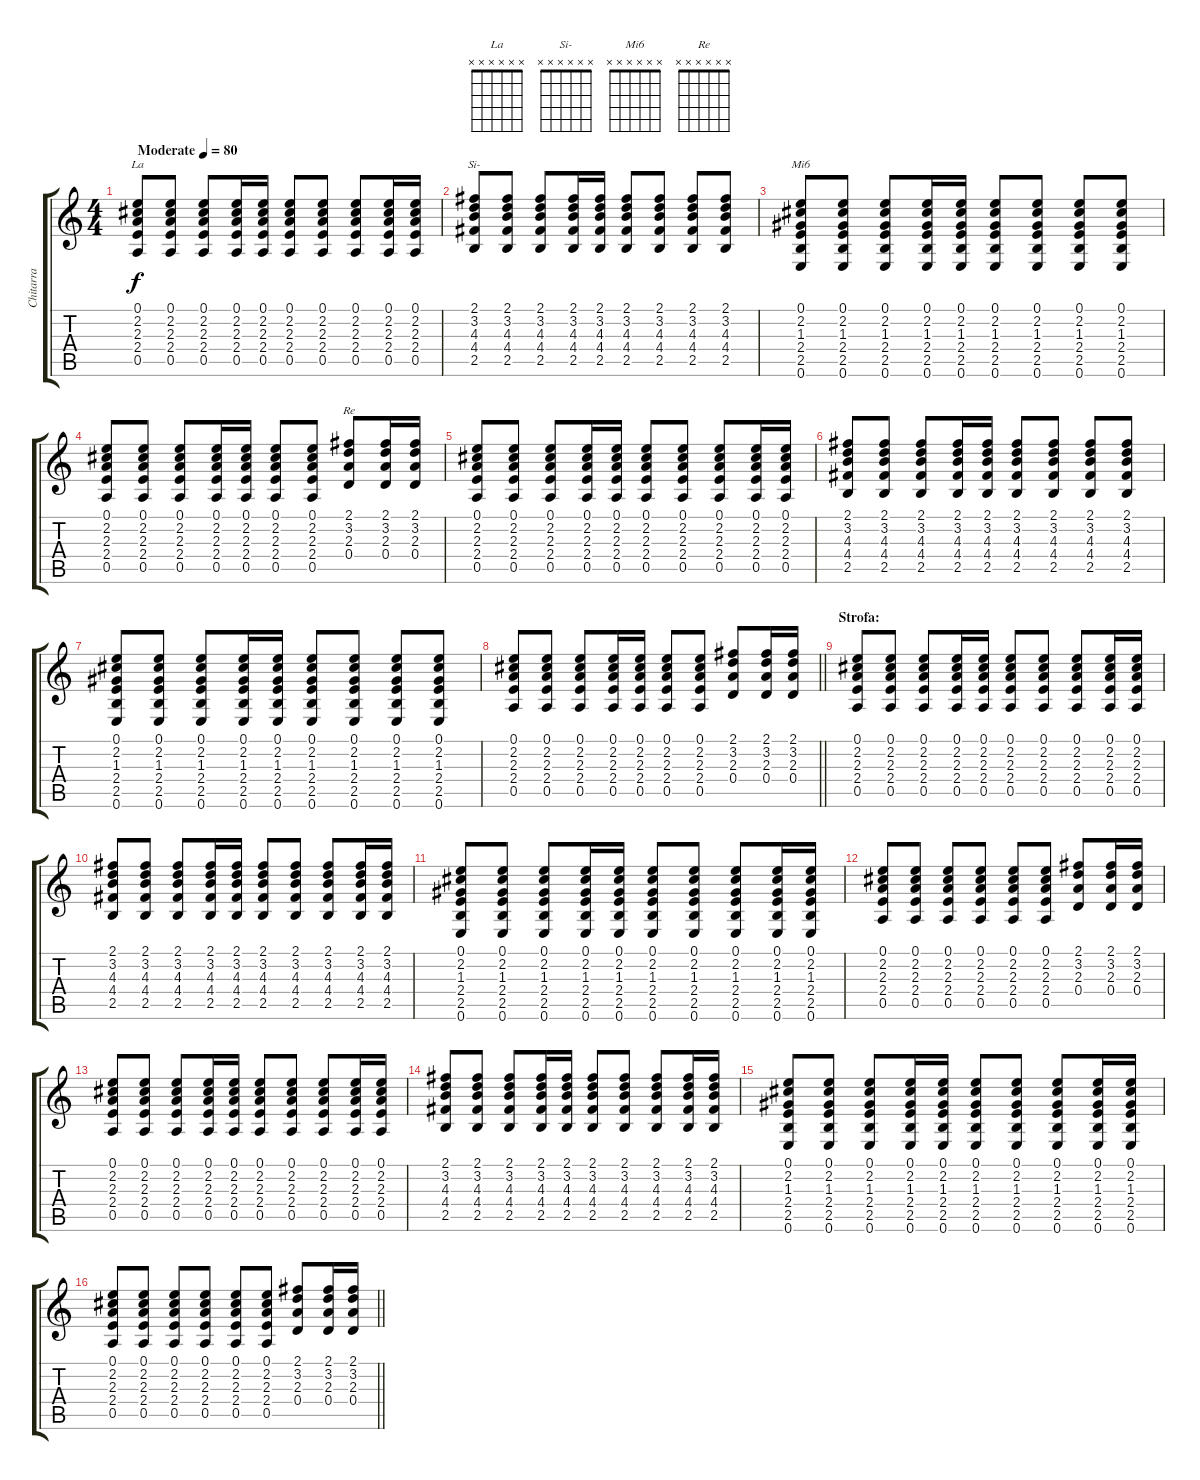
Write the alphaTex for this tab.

\track ("Chitarra" "Chitarra") {instrument acousticguitarsteel}
\staff {score tabs}
\tuning (E4 B3 G3 D3 A2 E2) {hide}
\chord ("La" x x x x x x)
\chord ("Si-" x x x x x x)
\chord ("Mi6" x x x x x x)
\chord ("Re" x x x x x x)
\ts (4 4)
\tempo (80 "Moderate")
\clef g2
\ks c
(0.1 2.2 2.3 2.4 0.5).8{ch "La" dy f instrument acousticguitarsteel} (0.1 2.2 2.3 2.4 0.5).8 (0.1 2.2 2.3 2.4 0.5).8 (0.1 2.2 2.3 2.4 0.5).16 (0.1 2.2 2.3 2.4 0.5).16 (0.1 2.2 2.3 2.4 0.5).8 (0.1 2.2 2.3 2.4 0.5).8 (0.1 2.2 2.3 2.4 0.5).8 (0.1 2.2 2.3 2.4 0.5).16 (0.1 2.2 2.3 2.4 0.5).16 |
(2.1 3.2 4.3 4.4 2.5).8{ch "Si-"} (2.1 3.2 4.3 4.4 2.5).8 (2.1 3.2 4.3 4.4 2.5).8 (2.1 3.2 4.3 4.4 2.5).16 (2.1 3.2 4.3 4.4 2.5).16 (2.1 3.2 4.3 4.4 2.5).8 (2.1 3.2 4.3 4.4 2.5).8 (2.1 3.2 4.3 4.4 2.5).8 (2.1 3.2 4.3 4.4 2.5).8 |
(0.1 2.2 1.3 2.4 2.5 0.6).8{ch "Mi6"} (0.1 2.2 1.3 2.4 2.5 0.6).8 (0.1 2.2 1.3 2.4 2.5 0.6).8 (0.1 2.2 1.3 2.4 2.5 0.6).16 (0.1 2.2 1.3 2.4 2.5 0.6).16 (0.1 2.2 1.3 2.4 2.5 0.6).8 (0.1 2.2 1.3 2.4 2.5 0.6).8 (0.1 2.2 1.3 2.4 2.5 0.6).8 (0.1 2.2 1.3 2.4 2.5 0.6).8 |
(0.1 2.2 2.3 2.4 0.5).8 (0.1 2.2 2.3 2.4 0.5).8 (0.1 2.2 2.3 2.4 0.5).8 (0.1 2.2 2.3 2.4 0.5).16 (0.1 2.2 2.3 2.4 0.5).16 (0.1 2.2 2.3 2.4 0.5).8 (0.1 2.2 2.3 2.4 0.5).8 (2.1 3.2 2.3 0.4).8{ch "Re"} (2.1 3.2 2.3 0.4).16 (2.1 3.2 2.3 0.4).16 |
(0.1 2.2 2.3 2.4 0.5).8 (0.1 2.2 2.3 2.4 0.5).8 (0.1 2.2 2.3 2.4 0.5).8 (0.1 2.2 2.3 2.4 0.5).16 (0.1 2.2 2.3 2.4 0.5).16 (0.1 2.2 2.3 2.4 0.5).8 (0.1 2.2 2.3 2.4 0.5).8 (0.1 2.2 2.3 2.4 0.5).8 (0.1 2.2 2.3 2.4 0.5).16 (0.1 2.2 2.3 2.4 0.5).16 |
(2.1 3.2 4.3 4.4 2.5).8 (2.1 3.2 4.3 4.4 2.5).8 (2.1 3.2 4.3 4.4 2.5).8 (2.1 3.2 4.3 4.4 2.5).16 (2.1 3.2 4.3 4.4 2.5).16 (2.1 3.2 4.3 4.4 2.5).8 (2.1 3.2 4.3 4.4 2.5).8 (2.1 3.2 4.3 4.4 2.5).8 (2.1 3.2 4.3 4.4 2.5).8 |
(0.1 2.2 1.3 2.4 2.5 0.6).8 (0.1 2.2 1.3 2.4 2.5 0.6).8 (0.1 2.2 1.3 2.4 2.5 0.6).8 (0.1 2.2 1.3 2.4 2.5 0.6).16 (0.1 2.2 1.3 2.4 2.5 0.6).16 (0.1 2.2 1.3 2.4 2.5 0.6).8 (0.1 2.2 1.3 2.4 2.5 0.6).8 (0.1 2.2 1.3 2.4 2.5 0.6).8 (0.1 2.2 1.3 2.4 2.5 0.6).8 |
\barLineRight lightlight
(0.1 2.2 2.3 2.4 0.5).8 (0.1 2.2 2.3 2.4 0.5).8 (0.1 2.2 2.3 2.4 0.5).8 (0.1 2.2 2.3 2.4 0.5).16 (0.1 2.2 2.3 2.4 0.5).16 (0.1 2.2 2.3 2.4 0.5).8 (0.1 2.2 2.3 2.4 0.5).8 (2.1 3.2 2.3 0.4).8 (2.1 3.2 2.3 0.4).16 (2.1 3.2 2.3 0.4).16 |
\section ("" "Strofa:")
(0.1 2.2 2.3 2.4 0.5).8 (0.1 2.2 2.3 2.4 0.5).8 (0.1 2.2 2.3 2.4 0.5).8 (0.1 2.2 2.3 2.4 0.5).16 (0.1 2.2 2.3 2.4 0.5).16 (0.1 2.2 2.3 2.4 0.5).8 (0.1 2.2 2.3 2.4 0.5).8 (0.1 2.2 2.3 2.4 0.5).8 (0.1 2.2 2.3 2.4 0.5).16 (0.1 2.2 2.3 2.4 0.5).16 |
(2.1 3.2 4.3 4.4 2.5).8 (2.1 3.2 4.3 4.4 2.5).8 (2.1 3.2 4.3 4.4 2.5).8 (2.1 3.2 4.3 4.4 2.5).16 (2.1 3.2 4.3 4.4 2.5).16 (2.1 3.2 4.3 4.4 2.5).8 (2.1 3.2 4.3 4.4 2.5).8 (2.1 3.2 4.3 4.4 2.5).8 (2.1 3.2 4.3 4.4 2.5).16 (2.1 3.2 4.3 4.4 2.5).16 |
(0.1 2.2 1.3 2.4 2.5 0.6).8 (0.1 2.2 1.3 2.4 2.5 0.6).8 (0.1 2.2 1.3 2.4 2.5 0.6).8 (0.1 2.2 1.3 2.4 2.5 0.6).16 (0.1 2.2 1.3 2.4 2.5 0.6).16 (0.1 2.2 1.3 2.4 2.5 0.6).8 (0.1 2.2 1.3 2.4 2.5 0.6).8 (0.1 2.2 1.3 2.4 2.5 0.6).8 (0.1 2.2 1.3 2.4 2.5 0.6).16 (0.1 2.2 1.3 2.4 2.5 0.6).16 |
(0.1 2.2 2.3 2.4 0.5).8 (0.1 2.2 2.3 2.4 0.5).8 (0.1 2.2 2.3 2.4 0.5).8 (0.1 2.2 2.3 2.4 0.5).8 (0.1 2.2 2.3 2.4 0.5).8 (0.1 2.2 2.3 2.4 0.5).8 (2.1 3.2 2.3 0.4).8 (2.1 3.2 2.3 0.4).16 (2.1 3.2 2.3 0.4).16 |
(0.1 2.2 2.3 2.4 0.5).8 (0.1 2.2 2.3 2.4 0.5).8 (0.1 2.2 2.3 2.4 0.5).8 (0.1 2.2 2.3 2.4 0.5).16 (0.1 2.2 2.3 2.4 0.5).16 (0.1 2.2 2.3 2.4 0.5).8 (0.1 2.2 2.3 2.4 0.5).8 (0.1 2.2 2.3 2.4 0.5).8 (0.1 2.2 2.3 2.4 0.5).16 (0.1 2.2 2.3 2.4 0.5).16 |
(2.1 3.2 4.3 4.4 2.5).8 (2.1 3.2 4.3 4.4 2.5).8 (2.1 3.2 4.3 4.4 2.5).8 (2.1 3.2 4.3 4.4 2.5).16 (2.1 3.2 4.3 4.4 2.5).16 (2.1 3.2 4.3 4.4 2.5).8 (2.1 3.2 4.3 4.4 2.5).8 (2.1 3.2 4.3 4.4 2.5).8 (2.1 3.2 4.3 4.4 2.5).16 (2.1 3.2 4.3 4.4 2.5).16 |
(0.1 2.2 1.3 2.4 2.5 0.6).8 (0.1 2.2 1.3 2.4 2.5 0.6).8 (0.1 2.2 1.3 2.4 2.5 0.6).8 (0.1 2.2 1.3 2.4 2.5 0.6).16 (0.1 2.2 1.3 2.4 2.5 0.6).16 (0.1 2.2 1.3 2.4 2.5 0.6).8 (0.1 2.2 1.3 2.4 2.5 0.6).8 (0.1 2.2 1.3 2.4 2.5 0.6).8 (0.1 2.2 1.3 2.4 2.5 0.6).16 (0.1 2.2 1.3 2.4 2.5 0.6).16 |
\barLineRight lightlight
(0.1 2.2 2.3 2.4 0.5).8 (0.1 2.2 2.3 2.4 0.5).8 (0.1 2.2 2.3 2.4 0.5).8 (0.1 2.2 2.3 2.4 0.5).8 (0.1 2.2 2.3 2.4 0.5).8 (0.1 2.2 2.3 2.4 0.5).8 (2.1 3.2 2.3 0.4).8 (2.1 3.2 2.3 0.4).16 (2.1 3.2 2.3 0.4).16
